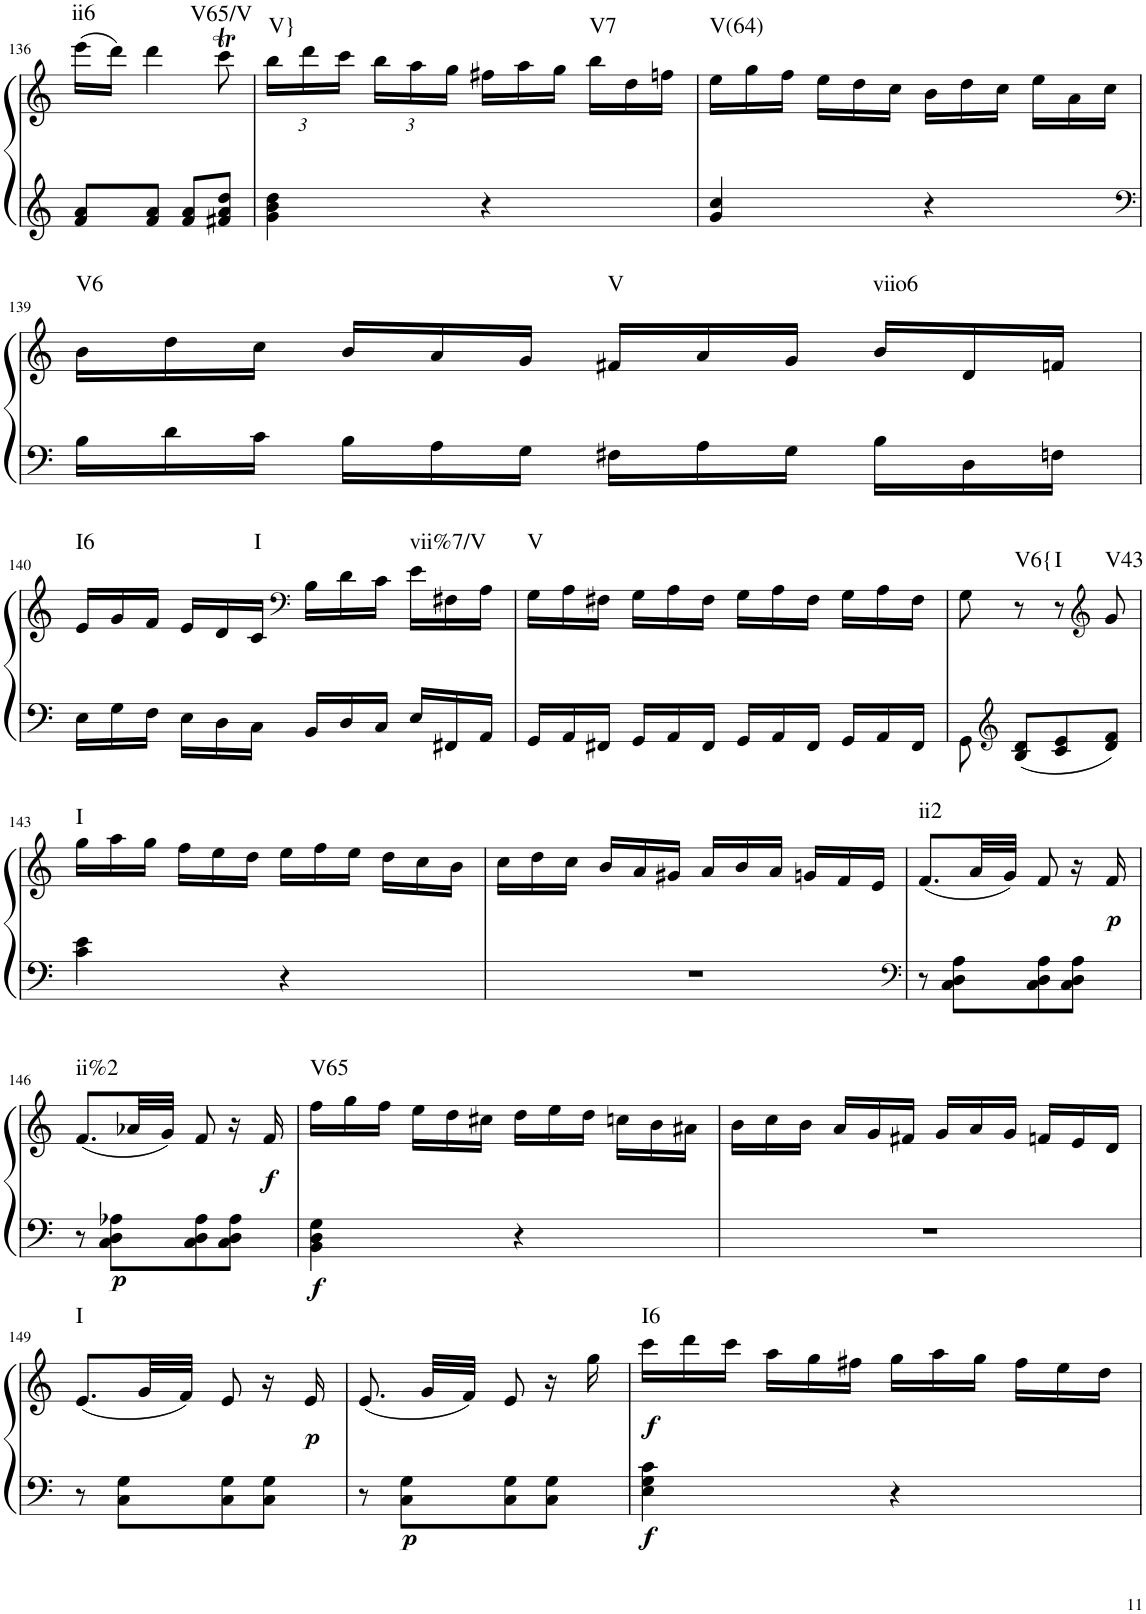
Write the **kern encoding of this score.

**kern	**kern	**dynam	**harte
*part1	*part1	*part1	*part1
*staff2	*staff1	*staff1/2	*
*I"Klavier linke Hand	*	*	*
!!LO:PB:g=z
*clefG2	*clefG2	*	*
*k[]	*k[]	*	*
*M2/4	*M2/4	*	*
=136	=136	=136	=136
!	!	!	!LO:H:kt=ii6
8f/ 8a/L	(16eee\LL	.	N
.	16ddd\JJ)	.	.
8f/ 8a/J	4ddd\	.	.
8f/ 8a/L	.	.	.
!	!	!	!LO:H:kt=V65/V
8f#X/ 8a/ 8dd/J	8cccT\	.	N
=137	=137	=137	=137
*	*Xbrackettup	*	*
!	!	!	!LO:H:kt=V}
4g\ 4b\ 4dd\	24bb\LL	.	N
.	24ddd\	.	.
.	24ccc\JJ	.	.
.	24bb\LL	.	.
.	24aa\	.	.
.	24gg\JJ	.	.
4r	24ff#X\LL	.	.
.	24aa\	.	.
.	24gg\JJ	.	.
!	!	!	!LO:H:kt=V7
.	24bb\LL	.	N
.	24dd\	.	.
.	24ffn\JJ	.	.
=138	=138	=138	=138
!	!	!	!LO:H:kt=V(64)
4g/ 4cc/	24ee\LL	.	N
.	24gg\	.	.
.	24ff\JJ	.	.
.	24ee\LL	.	.
.	24dd\	.	.
.	24cc\JJ	.	.
4r	24b\LL	.	.
.	24dd\	.	.
.	24cc\JJ	.	.
.	24ee\LL	.	.
.	24a\	.	.
.	24cc\JJ	.	.
!!LO:LB:g=z
=139	=139	=139	=139
*clefF4	*	*	*
*Xbrackettup	*	*	*
!	!	!	!LO:H:kt=V6
24B\LL	24b\LL	.	N
24d\	24dd\	.	.
24c\JJ	24cc\JJ	.	.
24B\LL	24b/LL	.	.
24A\	24a/	.	.
24G\JJ	24g/JJ	.	.
!	!	!	!LO:H:kt=V
24F#X\LL	24f#X/LL	.	N
24A\	24a/	.	.
24G\JJ	24g/JJ	.	.
!	!	!	!LO:H:kt=viio6
24B\LL	24b/LL	.	N
24D\	24d/	.	.
24Fn\JJ	24fn/JJ	.	.
!!LO:LB:g=z
=140	=140	=140	=140
*^	*	*	*
!	!	!	!	!LO:H:kt=I6
24E\LL	4.ryy	24e/LL	.	N
24G\	.	24g/	.	.
24F\JJ	.	24f/JJ	.	.
24E\LL	.	24e/LL	.	.
24D\	.	24d/	.	.
!	!	!	!	!LO:H:kt=I
24C\JJ	.	24c/JJ	.	N
*	*	*clefF4	*	*
24BB/LL	.	24B\LL	.	.
24D/	.	24d\	.	.
24C/JJ	.	24c\JJ	.	.
!	!	!	!	!LO:H:kt=vii%7/V
24E/LL	8ryy	24e\LL	.	N
24FF#X/	.	24F#X\	.	.
24AA/JJ	.	24A\JJ	.	.
*v	*v	*	*	*
=141	=141	=141	=141
!	!	!	!LO:H:kt=V
24GG/LL	24G\LL	.	N
24AA/	24A\	.	.
24FF#X/JJ	24F#X\JJ	.	.
24GG/LL	24G\LL	.	.
24AA/	24A\	.	.
24FF#/JJ	24F#\JJ	.	.
24GG/LL	24G\LL	.	.
24AA/	24A\	.	.
24FF#/JJ	24F#\JJ	.	.
24GG/LL	24G\LL	.	.
24AA/	24A\	.	.
24FF#/JJ	24F#\JJ	.	.
=142	=142	=142	=142
8GG\	8G\	.	.
*clefG2	*	*	*
!	!	!	!LO:H:kt=V6{
8B/ 8d/L	8r	.	N
!	!	!	!LO:H:kt=I
8c/ 8e/	8r	.	N
*	*clefG2	*	*
!	!	!	!LO:H:kt=V43
8d/ 8f/J	8g/	.	N
!!LO:LB:g=z
=143	=143	=143	=143
!	!	!	!LO:H:kt=I
4c\ 4e\	24gg\LL	.	N
.	24aa\	.	.
.	24gg\JJ	.	.
.	24ff\LL	.	.
.	24ee\	.	.
.	24dd\JJ	.	.
4r	24ee\LL	.	.
.	24ff\	.	.
.	24ee\JJ	.	.
.	24dd\LL	.	.
.	24cc\	.	.
.	24b\JJ	.	.
=144	=144	=144	=144
2r	24cc\LL	.	.
.	24dd\	.	.
.	24cc\JJ	.	.
.	24b/LL	.	.
.	24a/	.	.
.	24g#X/JJ	.	.
.	24a/LL	.	.
.	24b/	.	.
.	24a/JJ	.	.
.	24gn/LL	.	.
.	24f/	.	.
.	24e/JJ	.	.
=145	=145	=145	=145
*clefF4	*	*	*
!	!	!	!LO:H:kt=ii2
8r	(8.f/L	.	N
8C\ 8D\ 8A\L	.	.	.
.	32a/LL	.	.
.	32g/JJJ)	.	.
8C\ 8D\ 8A\	8f/	.	.
8C\ 8D\ 8A\J	16r	.	.
!	!	!LO:DY:b	!
.	16f/	p	.
!!LO:LB:g=z
=146	=146	=146	=146
!	!	!	!LO:H:kt=ii%2
8r	(8.f/L	.	N
!	!	!LO:DY:b=2	!
8C\ 8D\ 8A-X\L	.	p	.
.	32a-X/LL	.	.
.	32g/JJJ)	.	.
8C\ 8D\ 8A-\	8f/	.	.
8C\ 8D\ 8A-\J	16r	.	.
!	!	!LO:DY:b	!
.	16f/	f	.
=147	=147	=147	=147
!	!	!LO:DY:b=2	!LO:H:kt=V65
4BB\ 4D\ 4G\	24ff\LL	f	N
.	24gg\	.	.
.	24ff\JJ	.	.
.	24ee\LL	.	.
.	24dd\	.	.
.	24cc#X\JJ	.	.
4r	24dd\LL	.	.
.	24ee\	.	.
.	24dd\JJ	.	.
.	24ccn\LL	.	.
.	24b\	.	.
.	24a#X\JJ	.	.
=148	=148	=148	=148
2r	24b\LL	.	.
.	24cc\	.	.
.	24b\JJ	.	.
.	24a/LL	.	.
.	24g/	.	.
.	24f#X/JJ	.	.
.	24g/LL	.	.
.	24a/	.	.
.	24g/JJ	.	.
.	24fn/LL	.	.
.	24e/	.	.
.	24d/JJ	.	.
!!LO:LB:g=z
=149	=149	=149	=149
!	!	!	!LO:H:kt=I
8r	(8.e/L	.	N
8C\ 8G\L	.	.	.
.	32g/LL	.	.
.	32f/JJJ)	.	.
8C\ 8G\	8e/	.	.
8C\ 8G\J	16r	.	.
!	!	!LO:DY:b	!
.	16e/	p	.
=150	=150	=150	=150
8r	(8.e/	.	.
!	!	!LO:DY:b=2	!
8C\ 8G\L	.	p	.
.	32g/LLL	.	.
.	32f/JJJ)	.	.
8C\ 8G\	8e/	.	.
8C\ 8G\J	16r	.	.
.	16gg\	.	.
=151	=151	=151	=151
*	*brackettup	*	*
!	!	!LO:DY:b=2	!
!	!	!LO:DY:n=1:b	!LO:H:kt=I6
4E\ 4G\ 4c\	24ccc\LL	f f	N
.	24ddd\	.	.
.	24ccc\JJ	.	.
.	24aa\LL	.	.
.	24gg\	.	.
.	24ff#X\JJ	.	.
4r	24gg\LL	.	.
.	24aa\	.	.
.	24gg\JJ	.	.
.	24ff#\LL	.	.
.	24ee\	.	.
.	24dd\JJ	.	.
=	=	=	=
*-	*-	*-	*-
